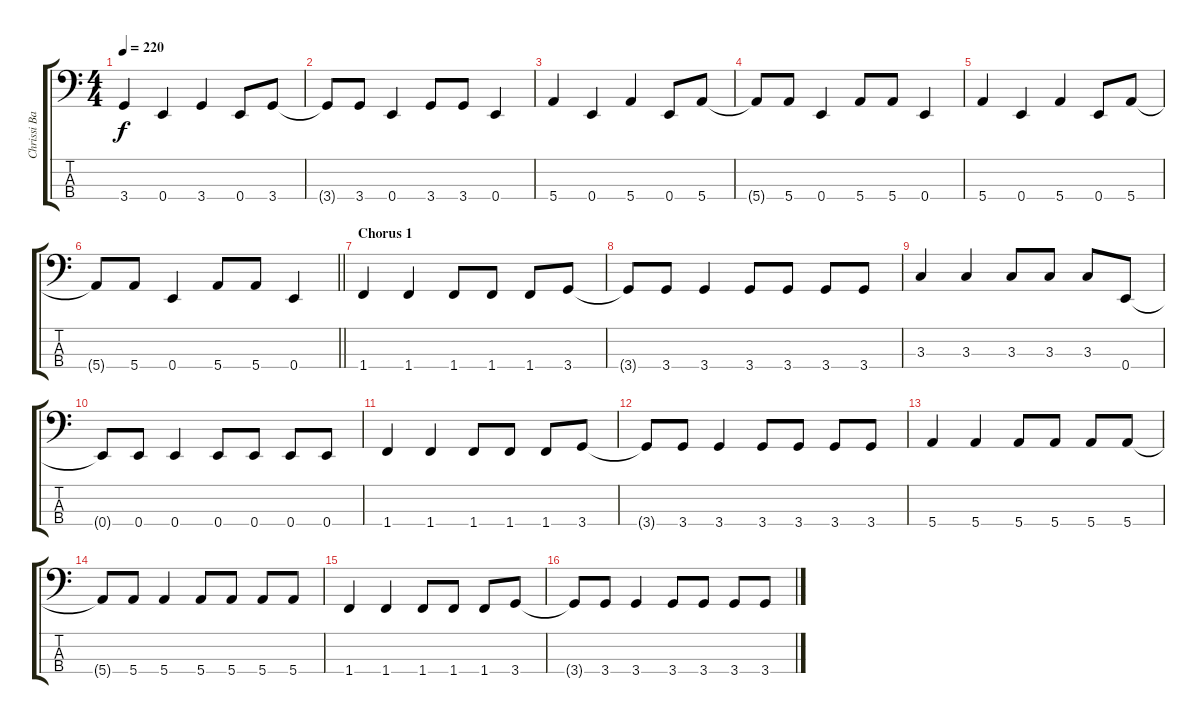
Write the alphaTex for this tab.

\track ("Chrissi Bass" "Chrissi Ba") {instrument electricbassfinger}
\staff {score tabs}
\tuning (G2 D2 A1 E1) {hide}
\ts (4 4)
\tempo 220
\clef f4
\ks c
3.4.4{dy f} 0.4.4 3.4.4 0.4.8 3.4.8 |
3.4{t}.8 3.4.8 0.4.4 3.4.8 3.4.8 0.4.4 |
5.4.4 0.4.4 5.4.4 0.4.8 5.4.8 |
5.4{t}.8 5.4.8 0.4.4 5.4.8 5.4.8 0.4.4 |
5.4.4 0.4.4 5.4.4 0.4.8 5.4.8 |
\barLineRight lightlight
5.4{t}.8 5.4.8 0.4.4 5.4.8 5.4.8 0.4.4 |
\section ("" "Chorus 1")
1.4.4 1.4.4 1.4.8 1.4.8 1.4.8 3.4.8 |
3.4{t}.8 3.4.8 3.4.4 3.4.8 3.4.8 3.4.8 3.4.8 |
3.3.4 3.3.4 3.3.8 3.3.8 3.3.8 0.4.8 |
0.4{t}.8 0.4.8 0.4.4 0.4.8 0.4.8 0.4.8 0.4.8 |
1.4.4 1.4.4 1.4.8 1.4.8 1.4.8 3.4.8 |
3.4{t}.8 3.4.8 3.4.4 3.4.8 3.4.8 3.4.8 3.4.8 |
5.4.4 5.4.4 5.4.8 5.4.8 5.4.8 5.4.8 |
5.4{t}.8 5.4.8 5.4.4 5.4.8 5.4.8 5.4.8 5.4.8 |
1.4.4 1.4.4 1.4.8 1.4.8 1.4.8 3.4.8 |
3.4{t}.8 3.4.8 3.4.4 3.4.8 3.4.8 3.4.8 3.4.8
